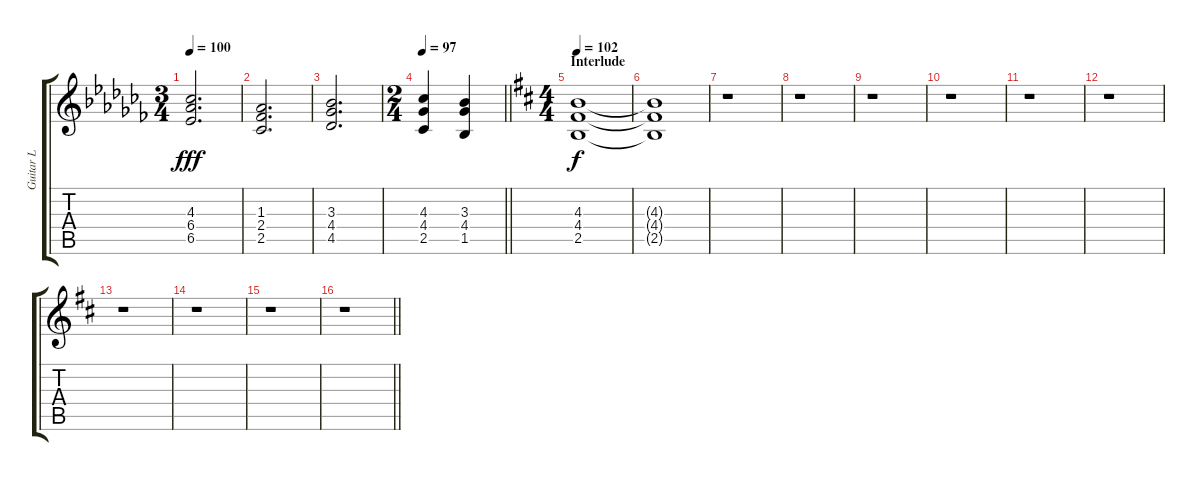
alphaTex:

\track ("Guitar L" "Guitar L") {instrument distortionguitar}
\staff {score tabs}
\tuning (E4 B3 G3 D3 A2 E2) {hide}
\ts (3 4)
\tempo 100
\clef g2
\ks cb
(4.3 6.4 6.5).2{d dy fff} |
(1.3 2.4 2.5).2{d} |
(3.3 4.4 4.5).2{d} |
\ts (2 4)
\tempo 97
\barLineRight lightlight
(4.3 4.4 2.5).4 (3.3 4.4 1.5).4 |
\ts (4 4)
\section ("" "Interlude")
\tempo 102
\ks d
(4.3 4.4 2.5).1{dy f} |
(4.3{t} 4.4{t} 2.5{t}).1 |
r.1 |
r.1 |
r.1 |
r.1 |
r.1 |
r.1 |
r.1 |
r.1 |
r.1 |
\barLineRight lightlight
r.1
